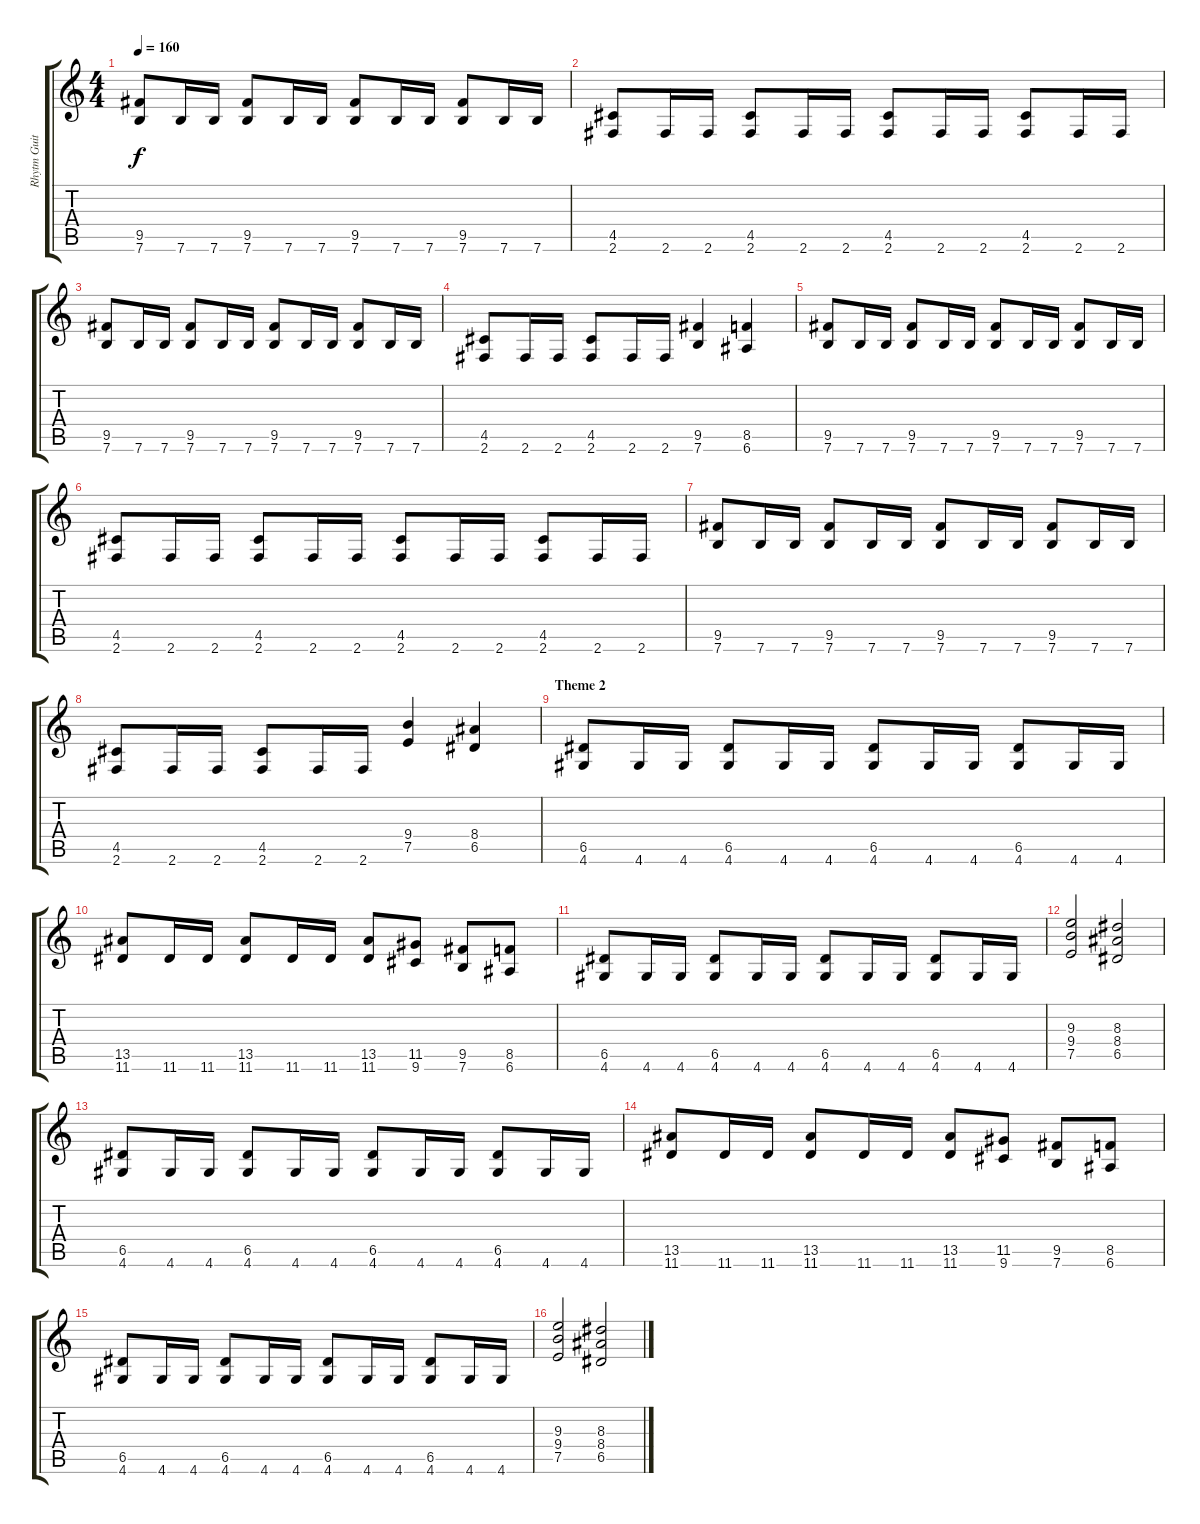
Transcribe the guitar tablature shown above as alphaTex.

\track ("Rhytm Guitar" "Rhytm Guit") {instrument distortionguitar}
\staff {score tabs}
\tuning (E4 B3 G3 D3 A2 E2) {hide}
\ts (4 4)
\tempo 160
\clef g2
\ks c
(9.5 7.6).8{dy f} 7.6.16 7.6.16 (9.5 7.6).8 7.6.16 7.6.16 (9.5 7.6).8 7.6.16 7.6.16 (9.5 7.6).8 7.6.16 7.6.16 |
(4.5 2.6).8 2.6.16 2.6.16 (4.5 2.6).8 2.6.16 2.6.16 (4.5 2.6).8 2.6.16 2.6.16 (4.5 2.6).8 2.6.16 2.6.16 |
(9.5 7.6).8 7.6.16 7.6.16 (9.5 7.6).8 7.6.16 7.6.16 (9.5 7.6).8 7.6.16 7.6.16 (9.5 7.6).8 7.6.16 7.6.16 |
(4.5 2.6).8 2.6.16 2.6.16 (4.5 2.6).8 2.6.16 2.6.16 (9.5 7.6).4 (8.5 6.6).4 |
(9.5 7.6).8 7.6.16 7.6.16 (9.5 7.6).8 7.6.16 7.6.16 (9.5 7.6).8 7.6.16 7.6.16 (9.5 7.6).8 7.6.16 7.6.16 |
(4.5 2.6).8 2.6.16 2.6.16 (4.5 2.6).8 2.6.16 2.6.16 (4.5 2.6).8 2.6.16 2.6.16 (4.5 2.6).8 2.6.16 2.6.16 |
(9.5 7.6).8 7.6.16 7.6.16 (9.5 7.6).8 7.6.16 7.6.16 (9.5 7.6).8 7.6.16 7.6.16 (9.5 7.6).8 7.6.16 7.6.16 |
(4.5 2.6).8 2.6.16 2.6.16 (4.5 2.6).8 2.6.16 2.6.16 (9.4 7.5).4 (8.4 6.5).4 |
\section ("" "Theme 2")
(6.5 4.6).8 4.6.16 4.6.16 (6.5 4.6).8 4.6.16 4.6.16 (6.5 4.6).8 4.6.16 4.6.16 (6.5 4.6).8 4.6.16 4.6.16 |
(13.5 11.6).8 11.6.16 11.6.16 (13.5 11.6).8 11.6.16 11.6.16 (13.5 11.6).8 (11.5 9.6).8 (9.5 7.6).8 (8.5 6.6).8 |
(6.5 4.6).8 4.6.16 4.6.16 (6.5 4.6).8 4.6.16 4.6.16 (6.5 4.6).8 4.6.16 4.6.16 (6.5 4.6).8 4.6.16 4.6.16 |
(9.3 9.4 7.5).2 (8.3 8.4 6.5).2 |
(6.5 4.6).8 4.6.16 4.6.16 (6.5 4.6).8 4.6.16 4.6.16 (6.5 4.6).8 4.6.16 4.6.16 (6.5 4.6).8 4.6.16 4.6.16 |
(13.5 11.6).8 11.6.16 11.6.16 (13.5 11.6).8 11.6.16 11.6.16 (13.5 11.6).8 (11.5 9.6).8 (9.5 7.6).8 (8.5 6.6).8 |
(6.5 4.6).8 4.6.16 4.6.16 (6.5 4.6).8 4.6.16 4.6.16 (6.5 4.6).8 4.6.16 4.6.16 (6.5 4.6).8 4.6.16 4.6.16 |
(9.3 9.4 7.5).2 (8.3 8.4 6.5).2
